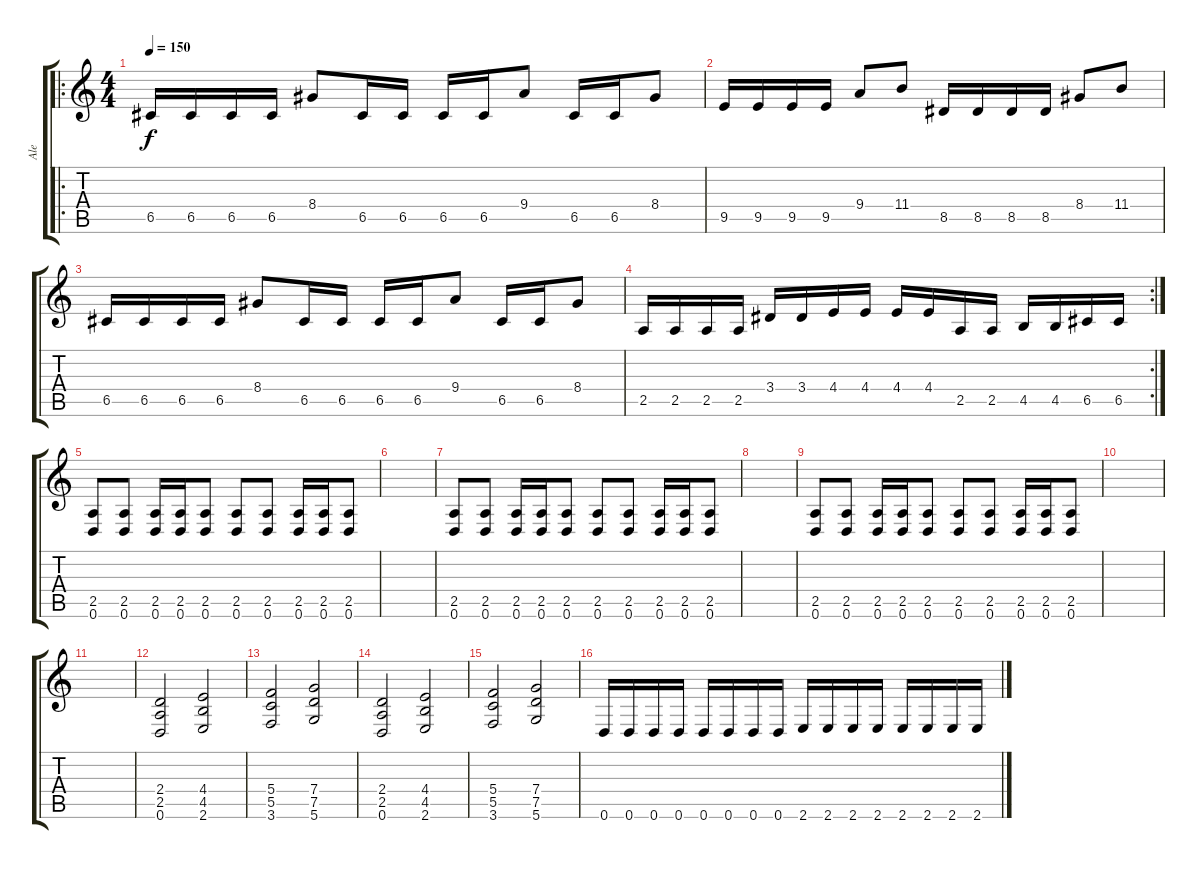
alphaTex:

\track ("Ale" "Ale") {instrument distortionguitar}
\staff {score tabs}
\tuning (D4 A3 F3 C3 G2 D2) {hide}
\ro
\ts (4 4)
\tempo 150
\clef g2
\ks c
6.5.16{dy f} 6.5.16 6.5.16 6.5.16 8.4.8 6.5.16 6.5.16 6.5.16 6.5.16 9.4.8 6.5.16 6.5.16 8.4.8 |
9.5.16 9.5.16 9.5.16 9.5.16 9.4.8 11.4.8 8.5.16 8.5.16 8.5.16 8.5.16 8.4.8 11.4.8 |
6.5.16 6.5.16 6.5.16 6.5.16 8.4.8 6.5.16 6.5.16 6.5.16 6.5.16 9.4.8 6.5.16 6.5.16 8.4.8 |
\rc 2
2.5.16 2.5.16 2.5.16 2.5.16 3.4.16 3.4.16 4.4.16 4.4.16 4.4.16 4.4.16 2.5.16 2.5.16 4.5.16 4.5.16 6.5.16 6.5.16 |
(2.5 0.6).8 (2.5 0.6).8 (2.5 0.6).16 (2.5 0.6).16 (2.5 0.6).8 (2.5 0.6).8 (2.5 0.6).8 (2.5 0.6).16 (2.5 0.6).16 (2.5 0.6).8 |
|
(2.5 0.6).8 (2.5 0.6).8 (2.5 0.6).16 (2.5 0.6).16 (2.5 0.6).8 (2.5 0.6).8 (2.5 0.6).8 (2.5 0.6).16 (2.5 0.6).16 (2.5 0.6).8 |
|
(2.5 0.6).8 (2.5 0.6).8 (2.5 0.6).16 (2.5 0.6).16 (2.5 0.6).8 (2.5 0.6).8 (2.5 0.6).8 (2.5 0.6).16 (2.5 0.6).16 (2.5 0.6).8 |
|
|
(2.4 2.5 0.6).2 (4.4 4.5 2.6).2 |
(5.4 5.5 3.6).2 (7.4 7.5 5.6).2 |
(2.4 2.5 0.6).2 (4.4 4.5 2.6).2 |
(5.4 5.5 3.6).2 (7.4 7.5 5.6).2 |
0.6.16 0.6.16 0.6.16 0.6.16 0.6.16 0.6.16 0.6.16 0.6.16 2.6.16 2.6.16 2.6.16 2.6.16 2.6.16 2.6.16 2.6.16 2.6.16
